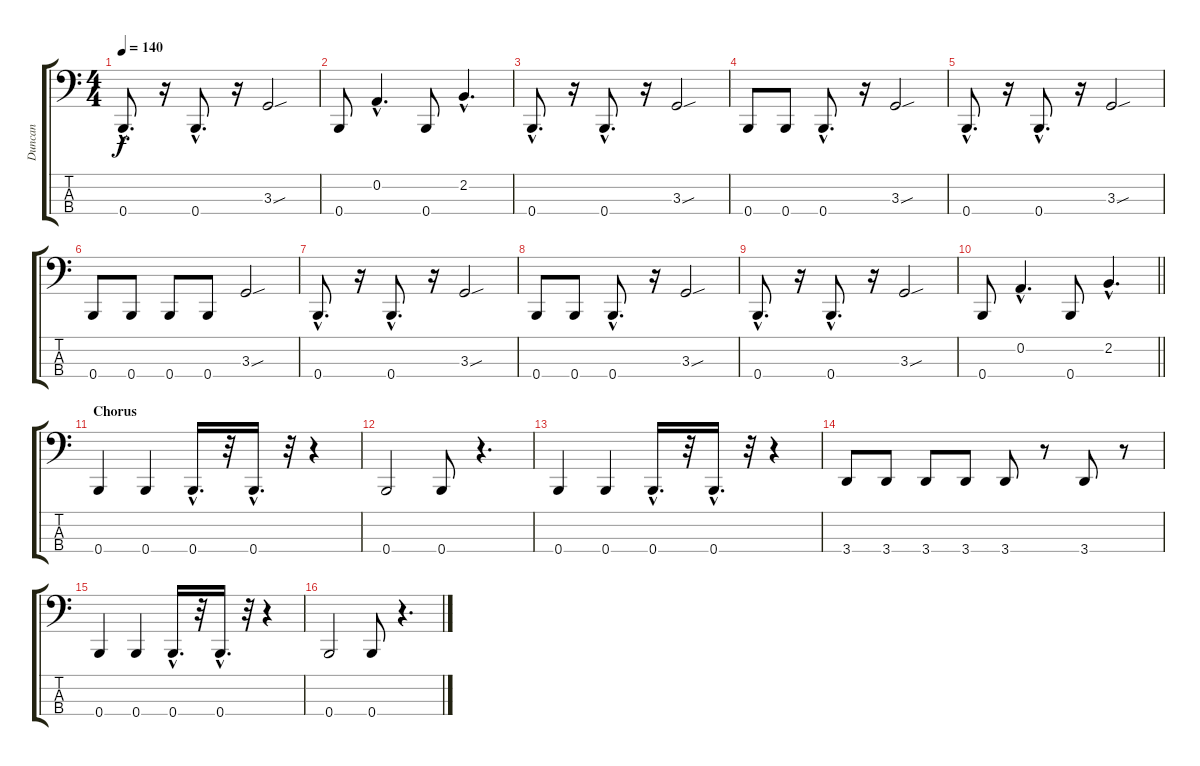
\track ("Duncan" "Duncan") {instrument electricbasspick}
\staff {score tabs}
\tuning (D2 A1 E1 B0) {hide}
\ts (4 4)
\tempo 140
\clef f4
\ks c
0.4{hac}.8{d dy f} r.16 0.4{hac}.8{d} r.16 3.3{sou}.2 |
0.4.8 0.2{hac}.4{d} 0.4.8 2.2{hac}.4{d} |
0.4{hac}.8{d} r.16 0.4{hac}.8{d} r.16 3.3{sou}.2 |
0.4.8 0.4.8 0.4{hac}.8{d} r.16 3.3{sou}.2 |
0.4{hac}.8{d} r.16 0.4{hac}.8{d} r.16 3.3{sou}.2 |
0.4.8 0.4.8 0.4.8 0.4.8 3.3{sou}.2 |
0.4{hac}.8{d} r.16 0.4{hac}.8{d} r.16 3.3{sou}.2 |
0.4.8 0.4.8 0.4{hac}.8{d} r.16 3.3{sou}.2 |
0.4{hac}.8{d} r.16 0.4{hac}.8{d} r.16 3.3{sou}.2 |
\barLineRight lightlight
0.4.8 0.2{hac}.4{d} 0.4.8 2.2{hac}.4{d} |
\section ("" "Chorus")
0.4.4 0.4.4 0.4{hac}.16{d} r.32 0.4{hac}.16{d} r.32 r.4 |
0.4.2 0.4.8 r.4{d} |
0.4.4 0.4.4 0.4{hac}.16{d} r.32 0.4{hac}.16{d} r.32 r.4 |
3.4.8 3.4.8 3.4.8 3.4.8 3.4.8 r.8 3.4.8 r.8 |
0.4.4 0.4.4 0.4{hac}.16{d} r.32 0.4{hac}.16{d} r.32 r.4 |
0.4.2 0.4.8 r.4{d}
